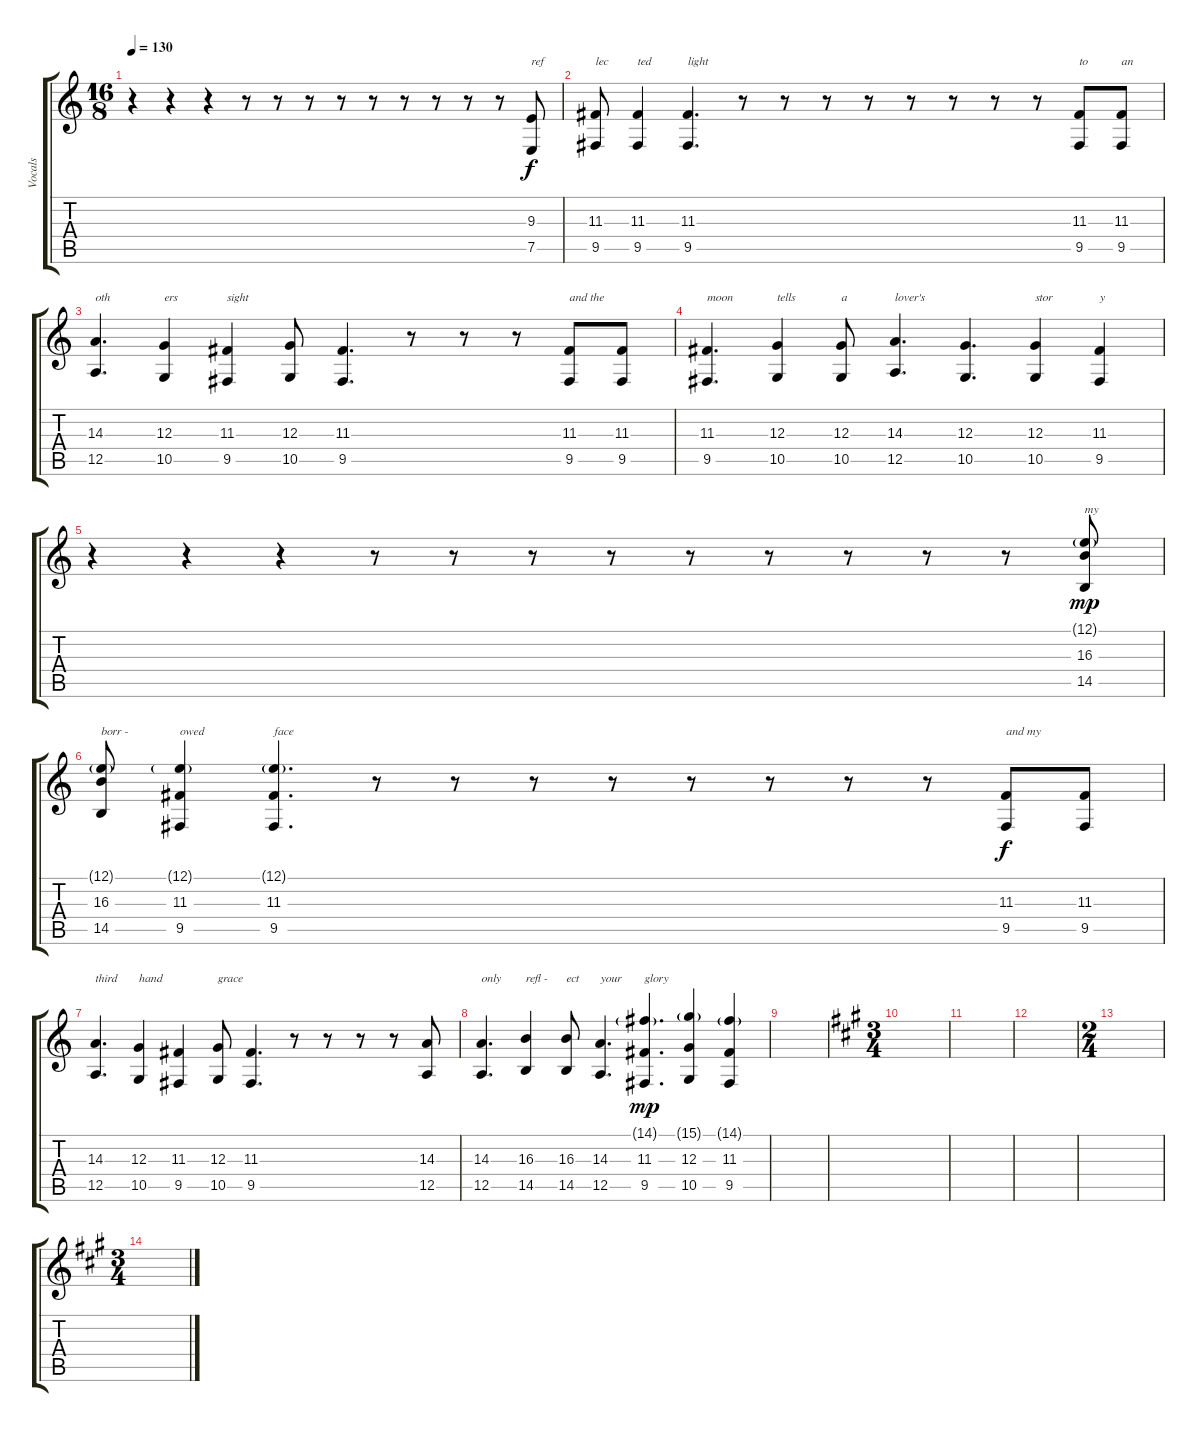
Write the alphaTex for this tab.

\track ("Vocals" "Vocals") {instrument lead6voice bank 34}
\staff {score tabs}
\tuning (E4 B3 G3 D3 A2 E2) {hide}
\ts (16 8)
\tempo 130
\clef g2
\ks c
r.4{dy mp} r.4 r.4 r.8 r.8 r.8 r.8 r.8 r.8 r.8 r.8 r.8 (9.3 7.5).8{txt "ref" dy f} |
(11.3 9.5).8{txt "lec"} (11.3 9.5).4{txt "ted"} (11.3 9.5).4{d txt "light"} r.8 r.8 r.8 r.8 r.8 r.8 r.8 r.8 (11.3 9.5).8{txt "to "} (11.3 9.5).8{txt "an"} |
(14.3 12.5).4{d txt "oth"} (12.3 10.5).4{txt "ers"} (11.3 9.5).4{txt "sight"} (12.3 10.5).8 (11.3 9.5).4{d} r.8 r.8 r.8 (11.3 9.5).8{txt "and the"} (11.3 9.5).8 |
(11.3 9.5).4{d txt "moon"} (12.3 10.5).4{txt "tells"} (12.3 10.5).8{txt "a"} (14.3 12.5).4{d txt "lover's"} (12.3 10.5).4{d} (12.3 10.5).4{txt "stor"} (11.3 9.5).4{txt "y"} |
r.4 r.4 r.4 r.8 r.8 r.8 r.8 r.8 r.8 r.8 r.8 r.8 (12.1{g} 16.3 14.5).8{txt "my" dy mp} |
(12.1{g} 16.3 14.5).8{txt "borr -"} (12.1{g} 11.3 9.5).4{txt "owed"} (12.1{g} 11.3 9.5).4{d txt "face"} r.8 r.8 r.8 r.8 r.8 r.8 r.8 r.8 (11.3 9.5).8{txt "and my" dy f} (11.3 9.5).8 |
(14.3 12.5).4{d txt "third"} (12.3 10.5).4{txt "hand"} (11.3 9.5).4 (12.3 10.5).8{txt "grace"} (11.3 9.5).4{d} r.8 r.8 r.8 r.8 (14.3 12.5).8 |
(14.3 12.5).4{d txt "only"} (16.3 14.5).4{txt "refl -"} (16.3 14.5).8{txt "ect"} (14.3 12.5).4{d txt "your"} (14.1{g} 11.3 9.5).4{d txt "glory" dy mp} (15.1{g} 12.3 10.5).4 (14.1{g} 11.3 9.5).4 |
|
\ts (3 4)
\ks a
|
|
|
\ts (2 4)
|
\ts (3 4)
